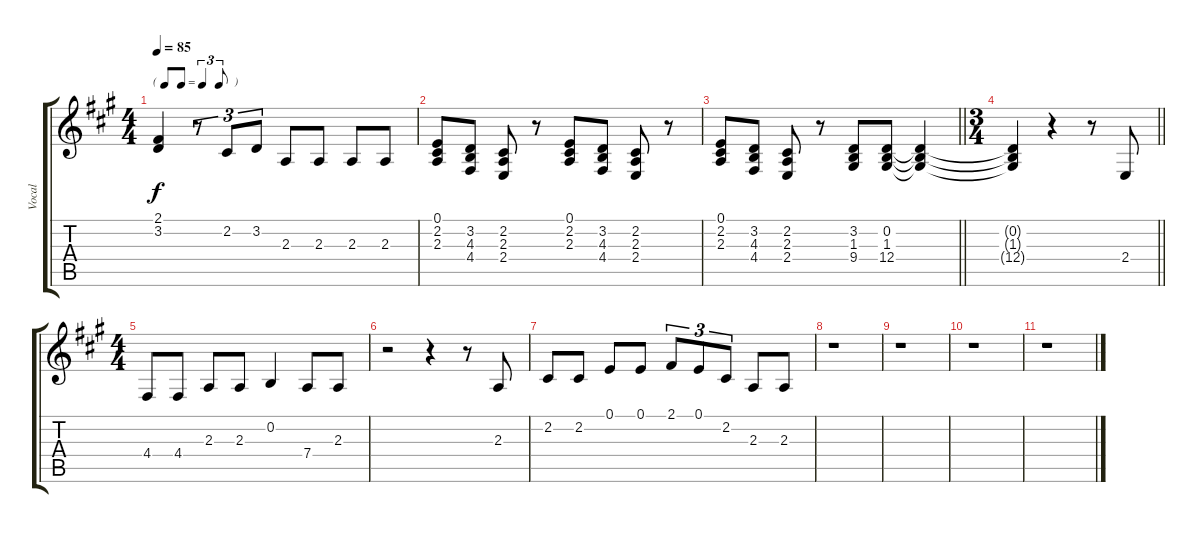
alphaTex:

\track ("Vocal" "Vocal") {instrument altosax}
\staff {score tabs}
\tuning (E4 B3 G3 D3 A2 E2) {hide}
\ts (4 4)
\tf triplet8th
\tempo 85
\clef g2
\ks a
(2.1 3.2).4{dy f} r.8{tu (3 2)} 2.2.8{tu (3 2)} 3.2.8{tu (3 2)} 2.3.8 2.3.8 2.3.8 2.3.8 |
(0.1 2.2 2.3).8 (3.2 4.3 4.4).8 (2.2 2.3 2.4).8 r.8 (0.1 2.2 2.3).8 (3.2 4.3 4.4).8 (2.2 2.3 2.4).8 r.8 |
\barLineRight lightlight
(0.1 2.2 2.3).8 (3.2 4.3 4.4).8 (2.2 2.3 2.4).8 r.8 (3.2 1.3 9.4).8 (0.2 1.3 12.4).8 (0.2{t} 1.3{t} 12.4{t}).4 |
\ts (3 4)
\barLineRight lightlight
(0.2{t} 1.3{t} 12.4{t}).4 r.4 r.8 2.4.8 |
\ts (4 4)
4.4.8 4.4.8 2.3.8 2.3.8 0.2.4 7.4.8 2.3.8 |
r.2 r.4 r.8 2.3.8 |
2.2.8 2.2.8 0.1.8 0.1.8 2.1.8{tu (3 2)} 0.1.8{tu (3 2)} 2.2.8{tu (3 2)} 2.3.8 2.3.8 |
r.1 |
r.1 |
r.1 |
r.1
